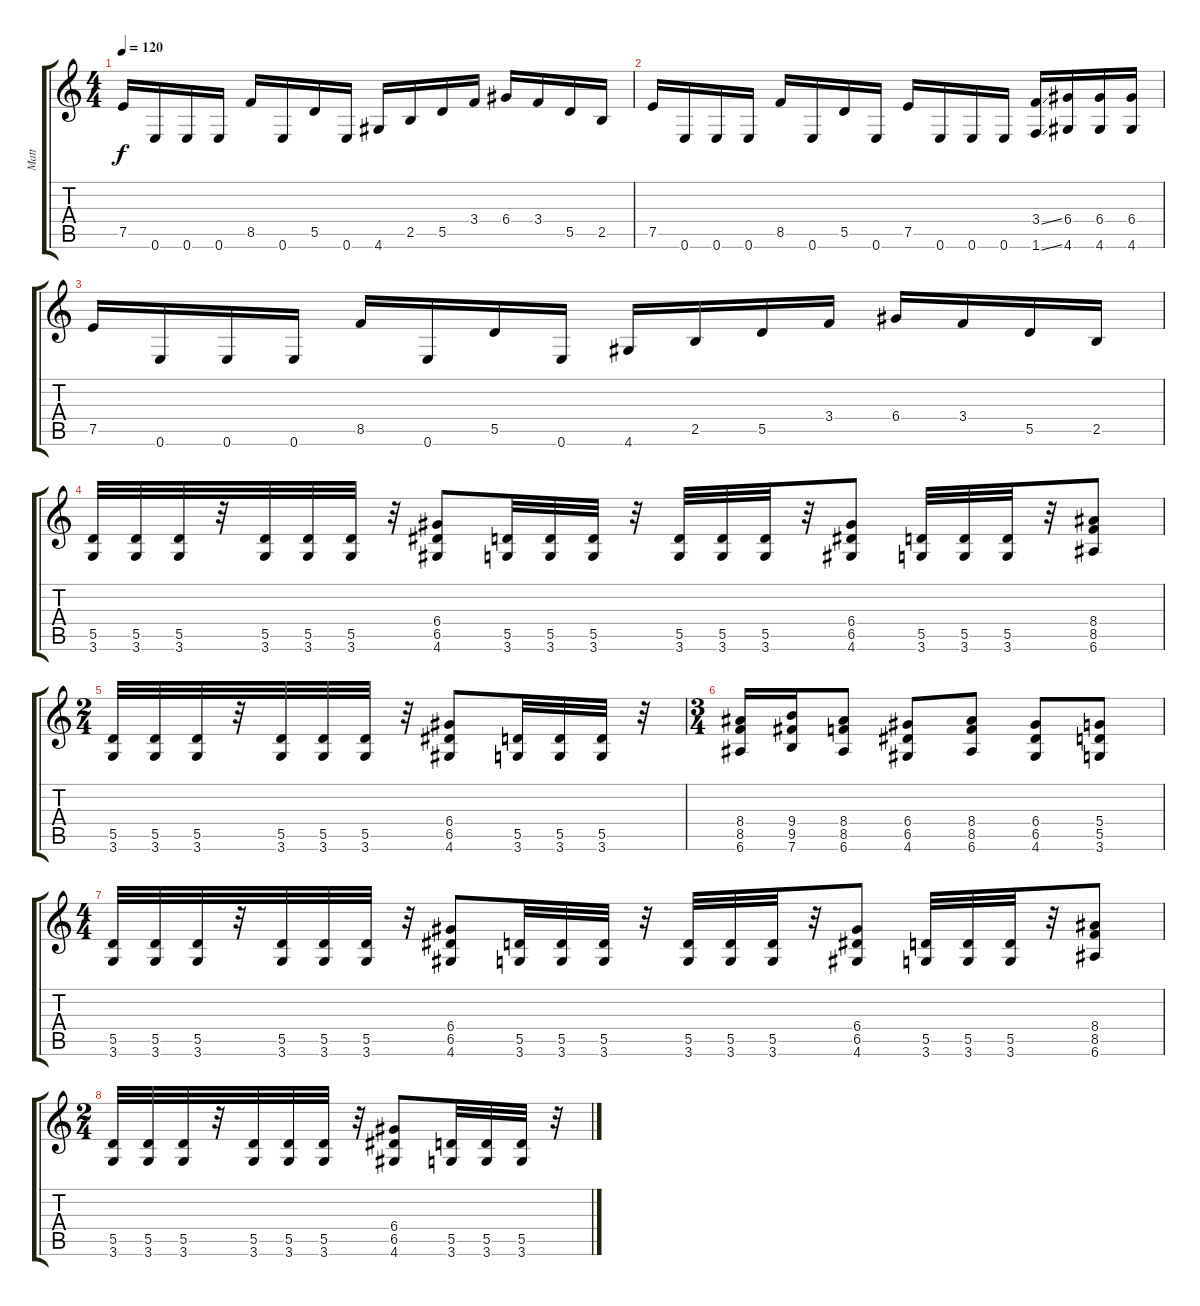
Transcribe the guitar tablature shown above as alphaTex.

\track ("Matt " "Matt ") {instrument distortionguitar}
\staff {score tabs}
\tuning (E4 B3 G3 D3 A2 E2) {hide}
\ts (4 4)
\tempo 120
\clef g2
\ks c
7.5.16{dy f} 0.6.16 0.6.16 0.6.16 8.5.16 0.6.16 5.5.16 0.6.16 4.6.16 2.5.16 5.5.16 3.4.16 6.4.16 3.4.16 5.5.16 2.5.16 |
7.5.16 0.6.16 0.6.16 0.6.16 8.5.16 0.6.16 5.5.16 0.6.16 7.5.16 0.6.16 0.6.16 0.6.16 (3.4{ss} 1.6{ss}).16 (6.4 4.6).16 (6.4 4.6).16 (6.4 4.6).16 |
7.5.16 0.6.16 0.6.16 0.6.16 8.5.16 0.6.16 5.5.16 0.6.16 4.6.16 2.5.16 5.5.16 3.4.16 6.4.16 3.4.16 5.5.16 2.5.16 |
(5.5 3.6).32 (5.5 3.6).32 (5.5 3.6).32 r.32 (5.5 3.6).32 (5.5 3.6).32 (5.5 3.6).32 r.32 (6.4 6.5 4.6).8 (5.5 3.6).32 (5.5 3.6).32 (5.5 3.6).32 r.32 (5.5 3.6).32 (5.5 3.6).32 (5.5 3.6).32 r.32 (6.4 6.5 4.6).8 (5.5 3.6).32 (5.5 3.6).32 (5.5 3.6).32 r.32 (8.4 8.5 6.6).8 |
\ts (2 4)
(5.5 3.6).32 (5.5 3.6).32 (5.5 3.6).32 r.32 (5.5 3.6).32 (5.5 3.6).32 (5.5 3.6).32 r.32 (6.4 6.5 4.6).8 (5.5 3.6).32 (5.5 3.6).32 (5.5 3.6).32 r.32 |
\ts (3 4)
(8.4 8.5 6.6).16 (9.4 9.5 7.6).16 (8.4 8.5 6.6).8 (6.4 6.5 4.6).8 (8.4 8.5 6.6).8 (6.4 6.5 4.6).8 (5.4 5.5 3.6).8 |
\ts (4 4)
(5.5 3.6).32 (5.5 3.6).32 (5.5 3.6).32 r.32 (5.5 3.6).32 (5.5 3.6).32 (5.5 3.6).32 r.32 (6.4 6.5 4.6).8 (5.5 3.6).32 (5.5 3.6).32 (5.5 3.6).32 r.32 (5.5 3.6).32 (5.5 3.6).32 (5.5 3.6).32 r.32 (6.4 6.5 4.6).8 (5.5 3.6).32 (5.5 3.6).32 (5.5 3.6).32 r.32 (8.4 8.5 6.6).8 |
\ts (2 4)
(5.5 3.6).32 (5.5 3.6).32 (5.5 3.6).32 r.32 (5.5 3.6).32 (5.5 3.6).32 (5.5 3.6).32 r.32 (6.4 6.5 4.6).8 (5.5 3.6).32 (5.5 3.6).32 (5.5 3.6).32 r.32
